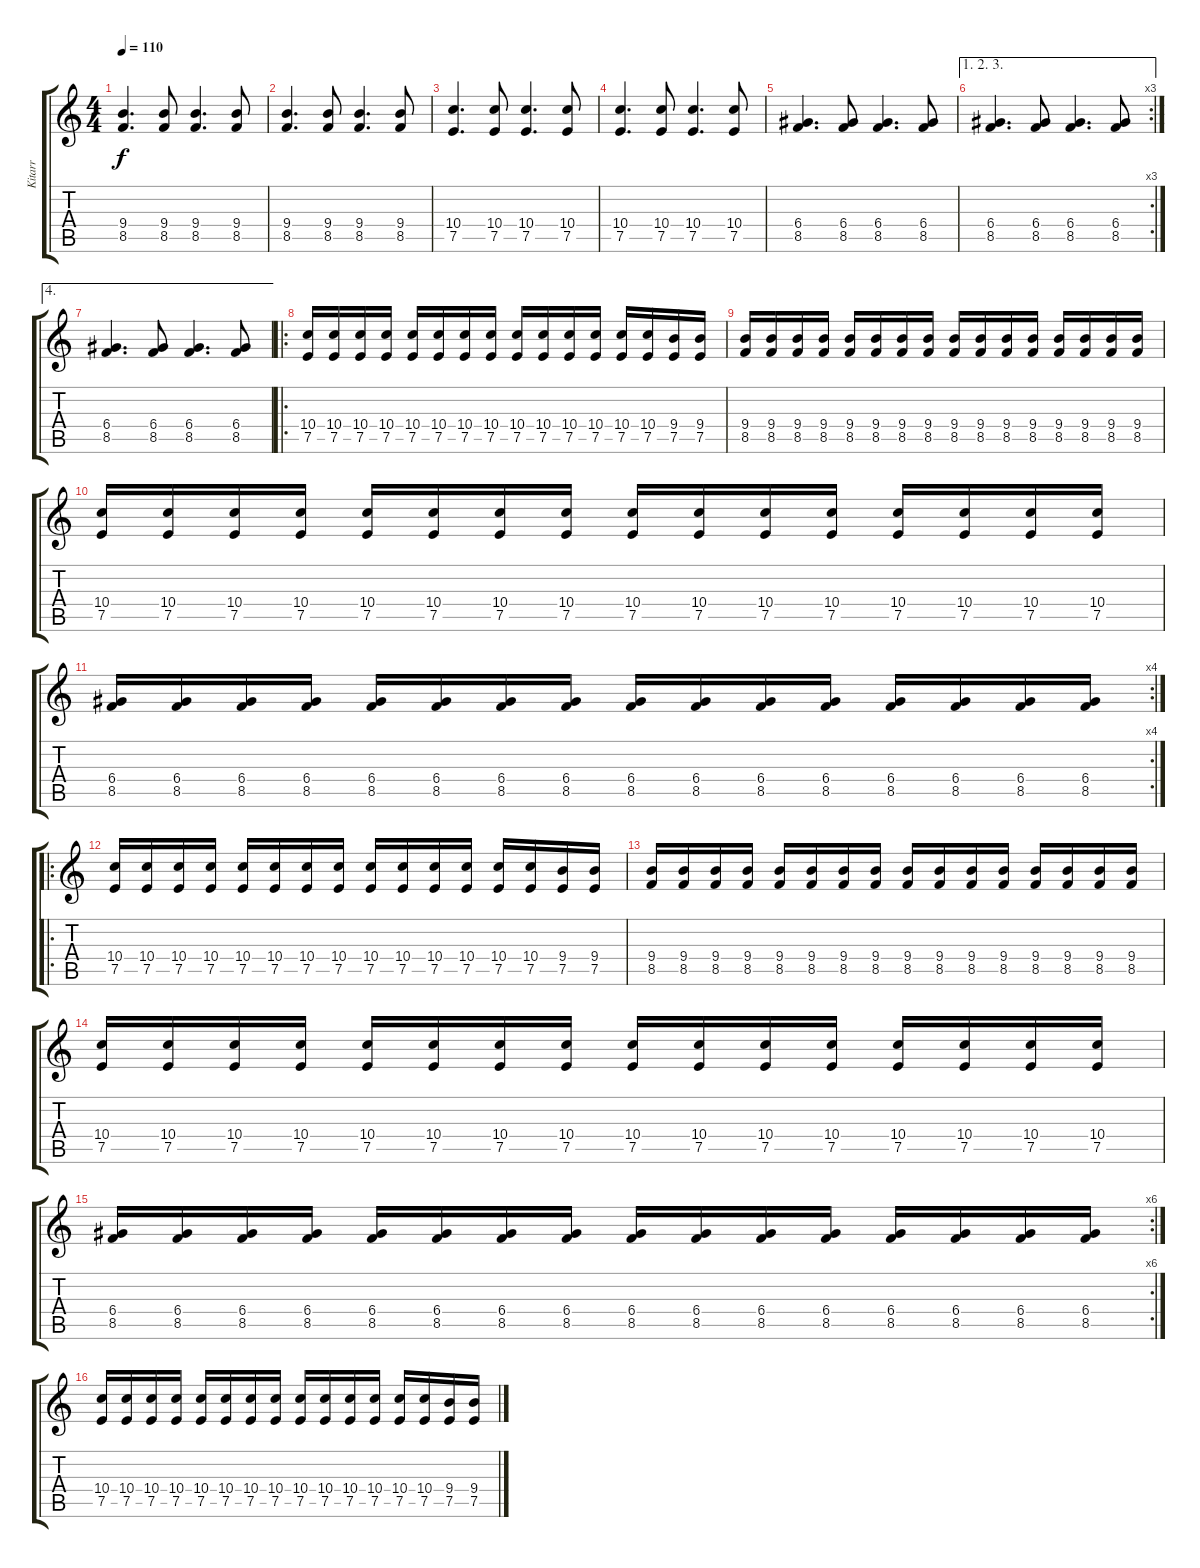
\track ("Kitarr" "Kitarr") {instrument distortionguitar}
\staff {score tabs}
\tuning (E4 B3 G3 D3 A2 E2) {hide}
\ts (4 4)
\tempo 110
\clef g2
\ks c
(9.4 8.5).4{d dy f} (9.4 8.5).8 (9.4 8.5).4{d} (9.4 8.5).8 |
(9.4 8.5).4{d} (9.4 8.5).8 (9.4 8.5).4{d} (9.4 8.5).8 |
(10.4 7.5).4{d} (10.4 7.5).8 (10.4 7.5).4{d} (10.4 7.5).8 |
(10.4 7.5).4{d} (10.4 7.5).8 (10.4 7.5).4{d} (10.4 7.5).8 |
(6.4 8.5).4{d} (6.4 8.5).8 (6.4 8.5).4{d} (6.4 8.5).8 |
\ae (1 2 3)
\rc 3
(6.4 8.5).4{d} (6.4 8.5).8 (6.4 8.5).4{d} (6.4 8.5).8 |
\ae 4
(6.4 8.5).4{d} (6.4 8.5).8 (6.4 8.5).4{d} (6.4 8.5).8 |
\ro
(10.4 7.5).16 (10.4 7.5).16 (10.4 7.5).16 (10.4 7.5).16 (10.4 7.5).16 (10.4 7.5).16 (10.4 7.5).16 (10.4 7.5).16 (10.4 7.5).16 (10.4 7.5).16 (10.4 7.5).16 (10.4 7.5).16 (10.4 7.5).16 (10.4 7.5).16 (9.4 7.5).16 (9.4 7.5).16 |
(9.4 8.5).16 (9.4 8.5).16 (9.4 8.5).16 (9.4 8.5).16 (9.4 8.5).16 (9.4 8.5).16 (9.4 8.5).16 (9.4 8.5).16 (9.4 8.5).16 (9.4 8.5).16 (9.4 8.5).16 (9.4 8.5).16 (9.4 8.5).16 (9.4 8.5).16 (9.4 8.5).16 (9.4 8.5).16 |
(10.4 7.5).16 (10.4 7.5).16 (10.4 7.5).16 (10.4 7.5).16 (10.4 7.5).16 (10.4 7.5).16 (10.4 7.5).16 (10.4 7.5).16 (10.4 7.5).16 (10.4 7.5).16 (10.4 7.5).16 (10.4 7.5).16 (10.4 7.5).16 (10.4 7.5).16 (10.4 7.5).16 (10.4 7.5).16 |
\rc 4
(6.4 8.5).16 (6.4 8.5).16 (6.4 8.5).16 (6.4 8.5).16 (6.4 8.5).16 (6.4 8.5).16 (6.4 8.5).16 (6.4 8.5).16 (6.4 8.5).16 (6.4 8.5).16 (6.4 8.5).16 (6.4 8.5).16 (6.4 8.5).16 (6.4 8.5).16 (6.4 8.5).16 (6.4 8.5).16 |
\ro
(10.4 7.5).16 (10.4 7.5).16 (10.4 7.5).16 (10.4 7.5).16 (10.4 7.5).16 (10.4 7.5).16 (10.4 7.5).16 (10.4 7.5).16 (10.4 7.5).16 (10.4 7.5).16 (10.4 7.5).16 (10.4 7.5).16 (10.4 7.5).16 (10.4 7.5).16 (9.4 7.5).16 (9.4 7.5).16 |
(9.4 8.5).16 (9.4 8.5).16 (9.4 8.5).16 (9.4 8.5).16 (9.4 8.5).16 (9.4 8.5).16 (9.4 8.5).16 (9.4 8.5).16 (9.4 8.5).16 (9.4 8.5).16 (9.4 8.5).16 (9.4 8.5).16 (9.4 8.5).16 (9.4 8.5).16 (9.4 8.5).16 (9.4 8.5).16 |
(10.4 7.5).16 (10.4 7.5).16 (10.4 7.5).16 (10.4 7.5).16 (10.4 7.5).16 (10.4 7.5).16 (10.4 7.5).16 (10.4 7.5).16 (10.4 7.5).16 (10.4 7.5).16 (10.4 7.5).16 (10.4 7.5).16 (10.4 7.5).16 (10.4 7.5).16 (10.4 7.5).16 (10.4 7.5).16 |
\rc 6
(6.4 8.5).16 (6.4 8.5).16 (6.4 8.5).16 (6.4 8.5).16 (6.4 8.5).16 (6.4 8.5).16 (6.4 8.5).16 (6.4 8.5).16 (6.4 8.5).16 (6.4 8.5).16 (6.4 8.5).16 (6.4 8.5).16 (6.4 8.5).16 (6.4 8.5).16 (6.4 8.5).16 (6.4 8.5).16 |
(10.4 7.5).16{volume 6} (10.4 7.5).16 (10.4 7.5).16 (10.4 7.5).16 (10.4 7.5).16 (10.4 7.5).16 (10.4 7.5).16 (10.4 7.5).16 (10.4 7.5).16 (10.4 7.5).16 (10.4 7.5).16 (10.4 7.5).16 (10.4 7.5).16 (10.4 7.5).16 (9.4 7.5).16 (9.4 7.5).16
